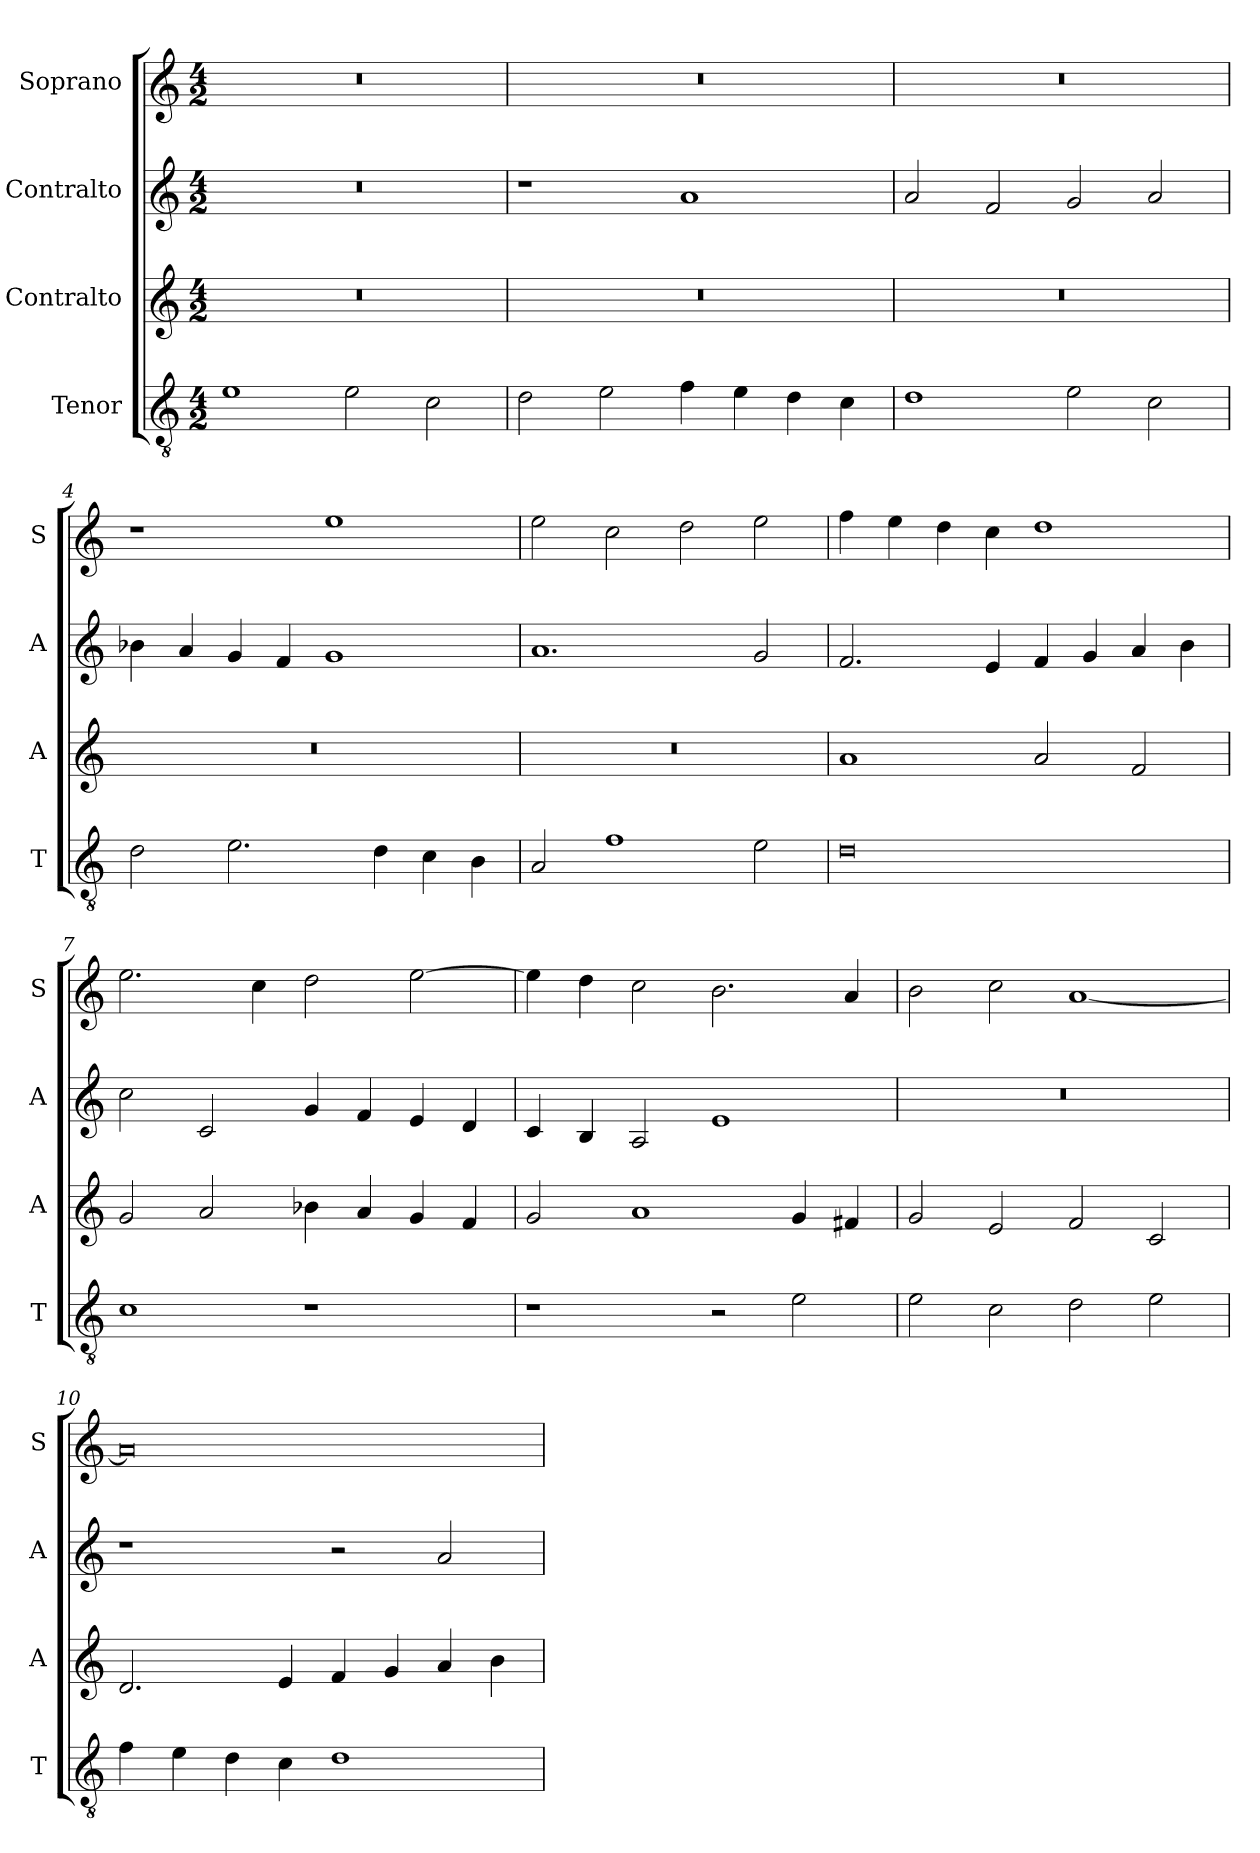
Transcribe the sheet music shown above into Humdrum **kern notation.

**kern	**kern	**kern	**kern
*part4	*part3	*part2	*part1
*staff4	*staff3	*staff2	*staff1
*I"Tenor	*I"Contralto	*I"Contralto	*I"Soprano
*I'T	*I'A	*I'A	*I'S
*clefGv2	*clefG2	*clefG2	*clefG2
*k[]	*k[]	*k[]	*k[]
*C:ion	*C:ion	*C:ion	*C:ion
*M4/2	*M4/2	*M4/2	*M4/2
=1	=1	=1	=1
1e	0r	0r	0r
2e	.	.	.
2c	.	.	.
=2	=2	=2	=2
2d	0r	1r	0r
2e	.	.	.
4f	.	1a	.
4e	.	.	.
4d	.	.	.
4c	.	.	.
=3	=3	=3	=3
1d	0r	2a	0r
.	.	2f	.
2e	.	2g	.
2c	.	2a	.
=4	=4	=4	=4
2d	0r	4b-X	1r
.	.	4a	.
2.e	.	4g	.
.	.	4f	.
.	.	1g	1ee
4d	.	.	.
4c	.	.	.
4B	.	.	.
=5	=5	=5	=5
2A	0r	1.a	2ee
1f	.	.	2cc
.	.	.	2dd
2e	.	2g	2ee
=6	=6	=6	=6
0d	1a	2.f	4ff
.	.	.	4ee
.	.	.	4dd
.	.	4e	4cc
.	2a	4f	1dd
.	.	4g	.
.	2f	4a	.
.	.	4b	.
=7	=7	=7	=7
1c	2g	2cc	2.ee
.	2a	2c	.
.	.	.	4cc
1r	4b-X	4g	2dd
.	4a	4f	.
.	4g	4e	[2ee
.	4f	4d	.
=8	=8	=8	=8
1r	2g	4c	4ee]
.	.	4B	4dd
.	1a	2A	2cc
2r	.	1e	2.b
2e	4g	.	.
.	4f#X	.	4a
=9	=9	=9	=9
2e	2g	0r	2b
2c	2e	.	2cc
2d	2f	.	[1a
2e	2c	.	.
=10	=10	=10	=10
4f	2.d	1r	0a]
4e	.	.	.
4d	.	.	.
4c	4e	.	.
1d	4f	2r	.
.	4g	.	.
.	4a	2a	.
.	4b	.	.
=	=	=	=
*-	*-	*-	*-
